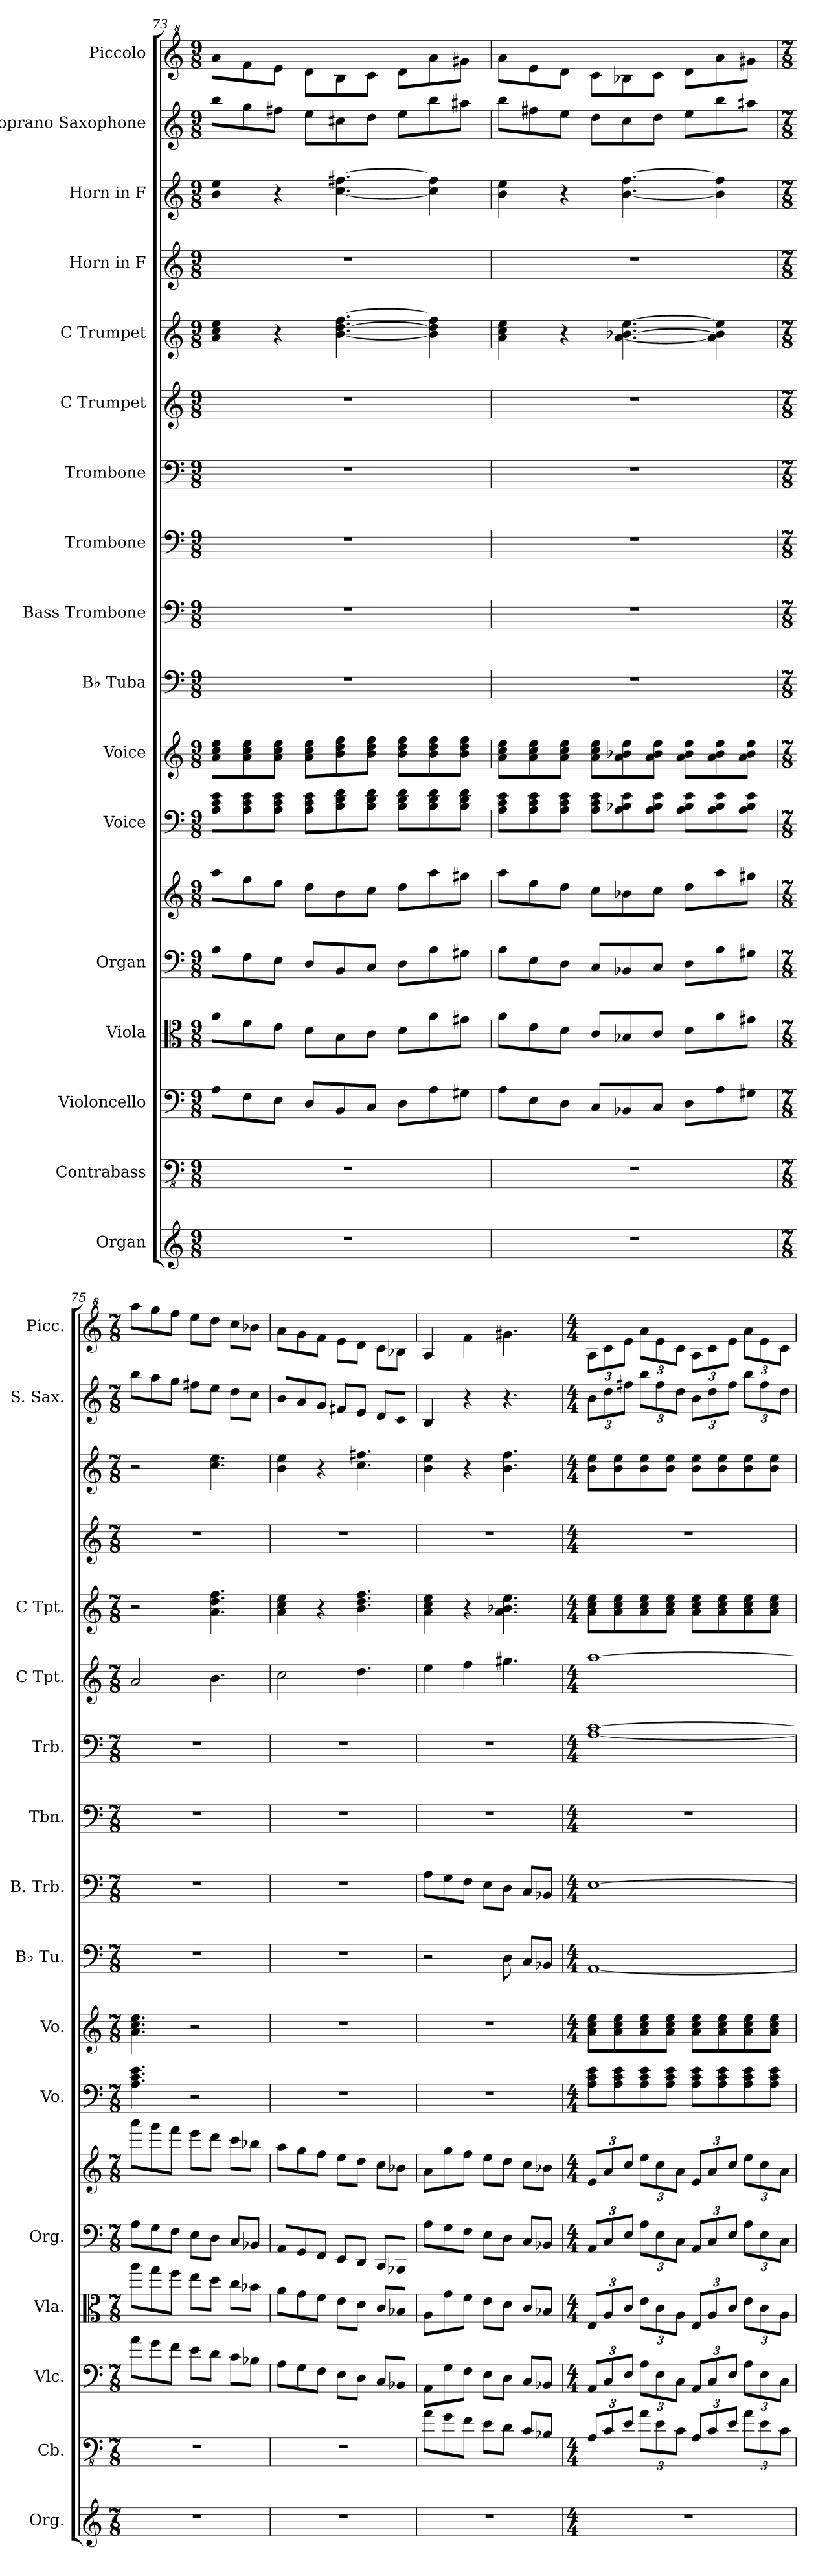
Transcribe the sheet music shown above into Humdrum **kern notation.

**kern	**kern	**kern	**kern	**kern	**kern	**kern	**kern	**kern	**kern	**kern	**kern	**kern	**kern	**kern	**kern	**kern	**kern
*part17	*part16	*part15	*part14	*part13	*part13	*part12	*part11	*part10	*part9	*part8	*part7	*part6	*part5	*part4	*part3	*part2	*part1
*staff18	*staff17	*staff16	*staff15	*staff14	*staff13	*staff12	*staff11	*staff10	*staff9	*staff8	*staff7	*staff6	*staff5	*staff4	*staff3	*staff2	*staff1
*I"Organ	*I"Contrabass	*I"Violoncello	*I"Viola	*I"Organ	*	*I"Voice	*I"Voice	*I"B♭ Tuba	*I"Bass Trombone	*I"Trombone	*I"Trombone	*I"C Trumpet	*I"C Trumpet	*I"Horn in F	*I"Horn in F	*I"Soprano Saxophone	*I"Piccolo
*I'Org.	*I'Cb.	*I'Vlc.	*I'Vla.	*I'Org.	*	*I'Vo.	*I'Vo.	*I'B♭ Tu.	*I'B. Trb.	*I'Tbn.	*I'Trb.	*I'C Tpt.	*I'C Tpt.	*	*	*I'S. Sax.	*I'Picc.
*clefG2	*clefFv4	*clefF4	*clefC3	*clefF4	*clefG2	*clefF4	*clefG2	*clefF4	*clefF4	*clefF4	*clefF4	*clefG2	*clefG2	*clefG2	*clefG2	*clefG2	*clefG^2
*	*ITrd7c12	*	*	*	*	*	*	*	*	*	*	*	*	*ITrd4c7	*ITrd4c7	*ITrd1c2	*ITrd-7c-12
*k[]	*k[]	*k[]	*k[]	*k[]	*k[]	*k[]	*k[]	*k[]	*k[]	*k[]	*k[]	*k[]	*k[]	*k[b-]	*k[b-]	*k[b-e-]	*k[]
*M9/8	*M9/8	*M9/8	*M9/8	*M9/8	*M9/8	*M9/8	*M9/8	*M9/8	*M9/8	*M9/8	*M9/8	*M9/8	*M9/8	*M9/8	*M9/8	*M9/8	*M9/8
=73	=73	=73	=73	=73	=73	=73	=73	=73	=73	=73	=73	=73	=73	=73	=73	=73	=73
8%9r	8%9r	8A\L	8a\L	8A\L	8aa\L	8A\ 8c\ 8e\L	8a\ 8cc\ 8ee\L	8%9r	8%9r	8%9r	8%9r	8%9r	4a\ 4cc\ 4ee\	8%9r	4e\ 4a\	8aa\L	8aaa\L
.	.	8F\	8f\	8F\	8ff\	8A\ 8c\ 8e\	8a\ 8cc\ 8ee\	.	.	.	.	.	.	.	.	8ff\	8fff\
.	.	8E\J	8e\J	8E\J	8ee\J	8A\ 8c\ 8e\J	8a\ 8cc\ 8ee\J	.	.	.	.	.	4r	.	4r	8een\J	8eee\J
.	.	8D/L	8d\L	8D/L	8dd\L	8A\ 8c\ 8e\L	8a\ 8cc\ 8ee\L	.	.	.	.	.	.	.	.	8dd\L	8ddd\L
.	.	8BB/	8B\	8BB/	8b\	8B\ 8d\ 8f\	8b\ 8dd\ 8ff\	.	.	.	.	.	[4.b\ [4.dd\ [4.ff\	.	[4.f\ [4.bn\	8bn\	8bb\
.	.	8C/J	8c\J	8C/J	8cc\J	8B\ 8d\ 8f\J	8b\ 8dd\ 8ff\J	.	.	.	.	.	.	.	.	8cc\J	8ccc\J
.	.	8D\L	8d\L	8D\L	8dd\L	8B\ 8d\ 8f\L	8b\ 8dd\ 8ff\L	.	.	.	.	.	.	.	.	8dd\L	8ddd\L
.	.	8A\	8a\	8A\	8aa\	8B\ 8d\ 8f\	8b\ 8dd\ 8ff\	.	.	.	.	.	4b\] 4dd\] 4ff\]	.	4f\] 4b\]	8aa\	8aaa\
.	.	8G#X\J	8g#X\J	8G#X\J	8gg#X\J	8B\ 8d\ 8f\J	8b\ 8dd\ 8ff\J	.	.	.	.	.	.	.	.	8gg#X\J	8ggg#X\J
!!LO:PB:g=z
=74	=74	=74	=74	=74	=74	=74	=74	=74	=74	=74	=74	=74	=74	=74	=74	=74	=74
8%9r	8%9r	8A\L	8a\L	8A\L	8aa\L	8A\ 8c\ 8e\L	8a\ 8cc\ 8ee\L	8%9r	8%9r	8%9r	8%9r	8%9r	4a\ 4cc\ 4ee\	8%9r	4e\ 4a\	8aa\L	8aaa\L
.	.	8E\	8e\	8E\	8ee\	8A\ 8c\ 8e\	8a\ 8cc\ 8ee\	.	.	.	.	.	.	.	.	8een\	8eee\
.	.	8D\J	8d\J	8D\J	8dd\J	8A\ 8c\ 8e\J	8a\ 8cc\ 8ee\J	.	.	.	.	.	4r	.	4r	8dd\J	8ddd\J
.	.	8C/L	8c/L	8C/L	8cc\L	8A\ 8c\ 8e\L	8a\ 8cc\ 8ee\L	.	.	.	.	.	.	.	.	8cc\L	8ccc\L
.	.	8BB-X/	8B-X/	8BB-X/	8b-X\	8A\ 8B-X\ 8e\	8a\ 8b-X\ 8ee\	.	.	.	.	.	[4.a\ [4.b-X\ [4.ee\	.	[4.e\ [4.b-\	8b-\	8bb-X\
.	.	8C/J	8c/J	8C/J	8cc\J	8A\ 8B-\ 8e\J	8a\ 8b-\ 8ee\J	.	.	.	.	.	.	.	.	8cc\J	8ccc\J
.	.	8D\L	8d\L	8D\L	8dd\L	8A\ 8B-\ 8e\L	8a\ 8b-\ 8ee\L	.	.	.	.	.	.	.	.	8dd\L	8ddd\L
.	.	8A\	8a\	8A\	8aa\	8A\ 8B-\ 8e\	8a\ 8b-\ 8ee\	.	.	.	.	.	4a\] 4b-\] 4ee\]	.	4e\] 4b-\]	8aa\	8aaa\
.	.	8G#X\J	8g#X\J	8G#X\J	8gg#X\J	8A\ 8B-\ 8e\J	8a\ 8b-\ 8ee\J	.	.	.	.	.	.	.	.	8gg#X\J	8ggg#X\J
=75	=75	=75	=75	=75	=75	=75	=75	=75	=75	=75	=75	=75	=75	=75	=75	=75	=75
*M7/8	*M7/8	*M7/8	*M7/8	*M7/8	*M7/8	*M7/8	*M7/8	*M7/8	*M7/8	*M7/8	*M7/8	*M7/8	*M7/8	*M7/8	*M7/8	*M7/8	*M7/8
2..r	2..r	8a\L	8aa\L	8A\L	8aaa\L	4.A\ 4.c\ 4.e\	4.a\ 4.cc\ 4.ee\	2..r	2..r	2..r	2..r	2a/	2r	2..r	2r	8aa\L	8aaaa\L
.	.	8g\	8gg\	8G\	8ggg\	.	.	.	.	.	.	.	.	.	.	8gg\	8gggg\
.	.	8f\J	8ff\J	8F\J	8fff\J	.	.	.	.	.	.	.	.	.	.	8ff\J	8ffff\J
.	.	8e\L	8ee\L	8E\L	8eee\L	2r	2r	.	.	.	.	.	.	.	.	8een\L	8eeee\L
.	.	8d\J	8dd\J	8D\J	8ddd\J	.	.	.	.	.	.	4.b\	4.a\ 4.dd\ 4.ff\	.	4.f\ 4.a\	8dd\J	8dddd\J
.	.	8c\L	8cc\L	8C/L	8ccc\L	.	.	.	.	.	.	.	.	.	.	8cc\L	8cccc\L
.	.	8B-X\J	8b-X\J	8BB-X/J	8bb-X\J	.	.	.	.	.	.	.	.	.	.	8b-\J	8bbb-X\J
=76	=76	=76	=76	=76	=76	=76	=76	=76	=76	=76	=76	=76	=76	=76	=76	=76	=76
2..r	2..r	8A\L	8a\L	8AA/L	8aa\L	2..r	2..r	2..r	2..r	2..r	2..r	2cc\	4a\ 4cc\ 4ee\	2..r	4e\ 4a\	8a/L	8aaa\L
.	.	8G\	8g\	8GG/	8gg\	.	.	.	.	.	.	.	.	.	.	8g/	8ggg\
.	.	8F\J	8f\J	8FF/J	8ff\J	.	.	.	.	.	.	.	4r	.	4r	8f/J	8fff\J
.	.	8E\L	8e\L	8EE/L	8ee\L	.	.	.	.	.	.	.	.	.	.	8en/L	8eee\L
.	.	8D\J	8d\J	8DD/J	8dd\J	.	.	.	.	.	.	4.dd\	4.b\ 4.dd\ 4.ff\	.	4.f\ 4.bn\	8d/J	8ddd\J
.	.	8C/L	8c/L	8CC/L	8cc\L	.	.	.	.	.	.	.	.	.	.	8c/L	8ccc\L
.	.	8BB-X/J	8B-X/J	8BBB-X/J	8b-X\J	.	.	.	.	.	.	.	.	.	.	8B-/J	8bb-X\J
!!LO:PB:g=z
=77	=77	=77	=77	=77	=77	=77	=77	=77	=77	=77	=77	=77	=77	=77	=77	=77	=77
2..r	8AA\L	8AA\L	8A\L	8A\L	8a\L	2..r	2..r	2r	8A\L	2..r	2..r	4ee\	4a\ 4cc\ 4ee\	2..r	4e\ 4a\	4A/	4aa/
.	8GG\	8G\	8g\	8G\	8gg\	.	.	.	8G\	.	.	.	.	.	.	.	.
.	8FF\J	8F\J	8f\J	8F\J	8ff\J	.	.	.	8F\J	.	.	4ff\	4r	.	4r	4r	4fff\
.	8EE\L	8E\L	8e\L	8E\L	8ee\L	.	.	.	8E\L	.	.	.	.	.	.	.	.
.	8DD\J	8D\J	8d\J	8D\J	8dd\J	.	.	8D\	8D\J	.	.	4.gg#X\	4.a\ 4.b-X\ 4.ee\	.	4.e\ 4.b-\	4.r	4.ggg#X\
.	8CC/L	8C/L	8c/L	8C/L	8cc\L	.	.	8C/L	8C/L	.	.	.	.	.	.	.	.
.	8BBB-X/J	8BB-X/J	8B-X/J	8BB-X/J	8b-X\J	.	.	8BB-X/J	8BB-X/J	.	.	.	.	.	.	.	.
=78	=78	=78	=78	=78	=78	=78	=78	=78	=78	=78	=78	=78	=78	=78	=78	=78	=78
*M4/4	*M4/4	*M4/4	*M4/4	*M4/4	*M4/4	*M4/4	*M4/4	*M4/4	*M4/4	*M4/4	*M4/4	*M4/4	*M4/4	*M4/4	*M4/4	*M4/4	*M4/4
*	*Xbrackettup	*Xbrackettup	*Xbrackettup	*Xbrackettup	*Xbrackettup	*	*	*	*	*	*	*	*	*	*	*Xbrackettup	*Xbrackettup
1r	12AAA/L	12AA/L	12E/L	12AA/L	12e/L	8A\ 8c\ 8e\L	8a\ 8cc\ 8ee\L	[1AA	[1E	1r	[1A [1c	[1aa	8a\ 8cc\ 8ee\L	1r	8e\ 8a\L	12a\L	12aa\L
.	12CC/	12C/	12A/	12C/	12a/	.	.	.	.	.	.	.	.	.	.	12cc\	12ccc\
.	.	.	.	.	.	8A\ 8c\ 8e\	8a\ 8cc\ 8ee\	.	.	.	.	.	8a\ 8cc\ 8ee\	.	8e\ 8a\	.	.
.	12EE/J	12E/J	12c/J	12E/J	12cc/J	.	.	.	.	.	.	.	.	.	.	12een\J	12eee\J
.	12AA\L	12A\L	12e\L	12A\L	12ee\L	8A\ 8c\ 8e\	8a\ 8cc\ 8ee\	.	.	.	.	.	8a\ 8cc\ 8ee\	.	8e\ 8a\	12aa\L	12aaa\L
.	12EE\	12E\	12c\	12E\	12cc\	.	.	.	.	.	.	.	.	.	.	12ee\	12eee\
.	.	.	.	.	.	8A\ 8c\ 8e\J	8a\ 8cc\ 8ee\J	.	.	.	.	.	8a\ 8cc\ 8ee\J	.	8e\ 8a\J	.	.
.	12CC\J	12C\J	12A\J	12C\J	12a\J	.	.	.	.	.	.	.	.	.	.	12cc\J	12ccc\J
.	12AAA/L	12AA/L	12E/L	12AA/L	12e/L	8A\ 8c\ 8e\L	8a\ 8cc\ 8ee\L	.	.	.	.	.	8a\ 8cc\ 8ee\L	.	8e\ 8a\L	12a\L	12aa\L
.	12CC/	12C/	12A/	12C/	12a/	.	.	.	.	.	.	.	.	.	.	12cc\	12ccc\
.	.	.	.	.	.	8A\ 8c\ 8e\	8a\ 8cc\ 8ee\	.	.	.	.	.	8a\ 8cc\ 8ee\	.	8e\ 8a\	.	.
.	12EE/J	12E/J	12c/J	12E/J	12cc/J	.	.	.	.	.	.	.	.	.	.	12ee\J	12eee\J
.	12AA\L	12A\L	12e\L	12A\L	12ee\L	8A\ 8c\ 8e\	8a\ 8cc\ 8ee\	.	.	.	.	.	8a\ 8cc\ 8ee\	.	8e\ 8a\	12aa\L	12aaa\L
.	12EE\	12E\	12c\	12E\	12cc\	.	.	.	.	.	.	.	.	.	.	12ee\	12eee\
.	.	.	.	.	.	8A\ 8c\ 8e\J	8a\ 8cc\ 8ee\J	.	.	.	.	.	8a\ 8cc\ 8ee\J	.	8e\ 8a\J	.	.
.	12CC\J	12C\J	12A\J	12C\J	12a\J	.	.	.	.	.	.	.	.	.	.	12cc\J	12ccc\J
=	=	=	=	=	=	=	=	=	=	=	=	=	=	=	=	=	=
*-	*-	*-	*-	*-	*-	*-	*-	*-	*-	*-	*-	*-	*-	*-	*-	*-	*-
